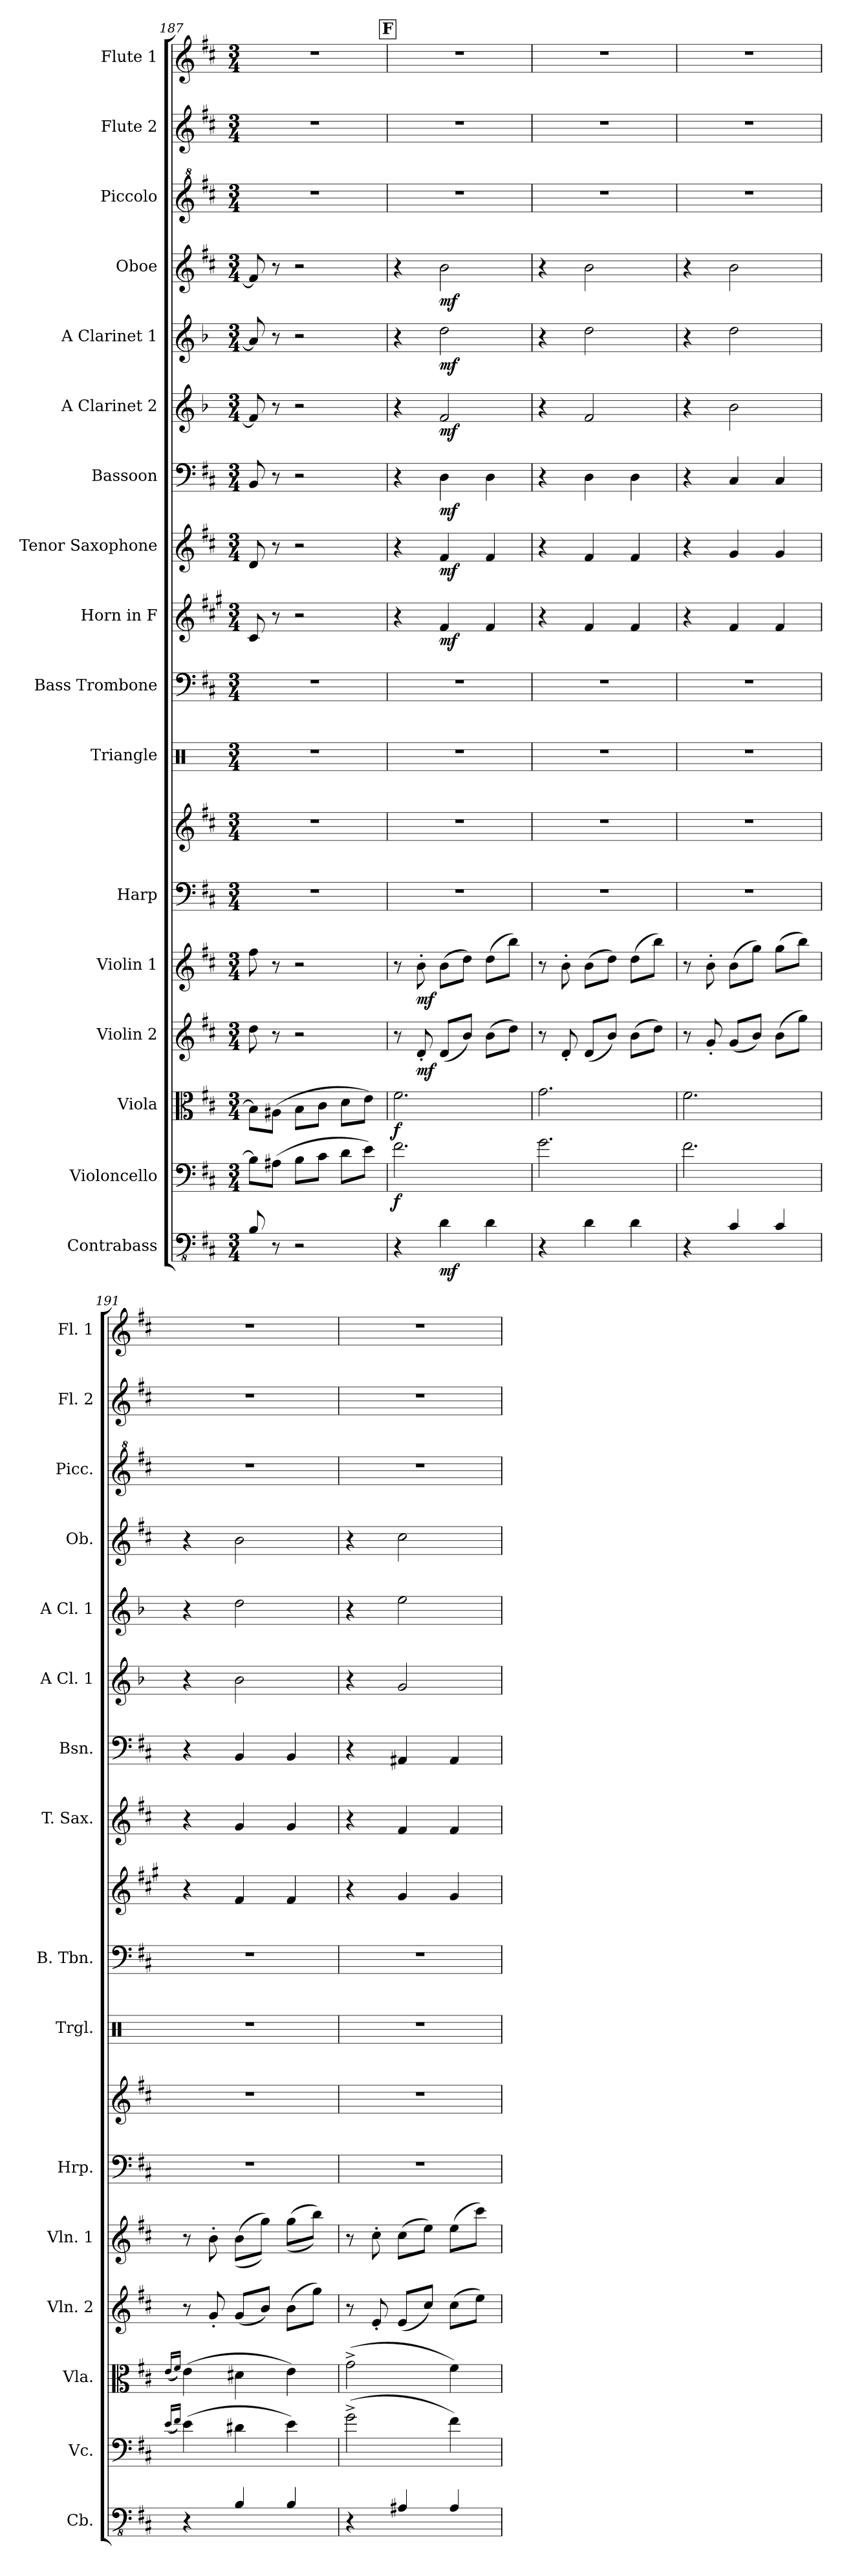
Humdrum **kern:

**kern	**dynam	**kern	**dynam	**kern	**dynam	**kern	**dynam	**kern	**dynam	**kern	**kern	**kern	**kern	**kern	**dynam	**kern	**dynam	**kern	**dynam	**kern	**dynam	**kern	**dynam	**kern	**dynam	**kern	**kern	**kern
*part17	*part17	*part16	*part16	*part15	*part15	*part14	*part14	*part13	*part13	*part12	*part12	*part11	*part10	*part9	*part9	*part8	*part8	*part7	*part7	*part6	*part6	*part5	*part5	*part4	*part4	*part3	*part2	*part1
*staff18	*staff18	*staff17	*staff17	*staff16	*staff16	*staff15	*staff15	*staff14	*staff14	*staff13	*staff12	*staff11	*staff10	*staff9	*staff9	*staff8	*staff8	*staff7	*staff7	*staff6	*staff6	*staff5	*staff5	*staff4	*staff4	*staff3	*staff2	*staff1
*I"Contrabass	*	*I"Violoncello	*	*I"Viola	*	*I"Violin 2	*	*I"Violin 1	*	*I"Harp	*	*I"Triangle	*I"Bass Trombone	*I"Horn in F	*	*I"Tenor Saxophone	*	*I"Bassoon	*	*I"A Clarinet 2	*	*I"A Clarinet 1	*	*I"Oboe	*	*I"Piccolo	*I"Flute 2	*I"Flute 1
*I'Cb.	*	*I'Vc.	*	*I'Vla.	*	*I'Vln. 2	*	*I'Vln. 1	*	*I'Hrp.	*	*I'Trgl.	*I'B. Tbn.	*	*	*I'T. Sax.	*	*I'Bsn.	*	*I'A Cl. 1	*	*I'A Cl. 1	*	*I'Ob.	*	*I'Picc.	*I'Fl. 2	*I'Fl. 1
*clefFv4	*	*clefF4	*	*clefC3	*	*clefG2	*	*clefG2	*	*clefF4	*clefG2	*clefX	*clefF4	*clefG2	*	*clefG2	*	*clefF4	*	*clefG2	*	*clefG2	*	*clefG2	*	*clefG^2	*clefG2	*clefG2
*ITrd7c12	*	*	*	*	*	*	*	*	*	*	*	*	*	*ITrd4c7	*	*ITrd8c14	*	*	*	*ITrd2c3	*	*ITrd2c3	*	*	*	*ITrd-7c-12	*	*
*k[f#c#]	*	*k[f#c#]	*	*k[f#c#]	*	*k[f#c#]	*	*k[f#c#]	*	*k[f#c#]	*k[f#c#]	*k[]	*k[f#c#]	*k[f#c#]	*	*k[f#c#]	*	*k[f#c#]	*	*k[f#c#]	*	*k[f#c#]	*	*k[f#c#]	*	*k[f#c#]	*k[f#c#]	*k[f#c#]
*M3/4	*	*M3/4	*	*M3/4	*	*M3/4	*	*M3/4	*	*M3/4	*M3/4	*M3/4	*M3/4	*M3/4	*	*M3/4	*	*M3/4	*	*M3/4	*	*M3/4	*	*M3/4	*	*M3/4	*M3/4	*M3/4
=187	=187	=187	=187	=187	=187	=187	=187	=187	=187	=187	=187	=187	=187	=187	=187	=187	=187	=187	=187	=187	=187	=187	=187	=187	=187	=187	=187	=187
8BBB/	.	8B\L]	.	8B\L]	.	8dd\	.	8ff#\	.	2.r	2.r	2.r	2.r	8F#/	.	8D/	.	8BB/	.	8d/]	.	8f#/]	.	8f#/]	.	2.r	2.r	2.r
8r	.	(8A#X\J	.	(8A#X\J	.	8r	.	8r	.	.	.	.	.	8r	.	8r	.	8r	.	8r	.	8r	.	8r	.	.	.	.
2r	.	8B\L	.	8B\L	.	2r	.	2r	.	.	.	.	.	2r	.	2r	.	2r	.	2r	.	2r	.	2r	.	.	.	.
.	.	8c#\J	.	8c#\J	.	.	.	.	.	.	.	.	.	.	.	.	.	.	.	.	.	.	.	.	.	.	.	.
.	.	8d\L	.	8d\L	.	.	.	.	.	.	.	.	.	.	.	.	.	.	.	.	.	.	.	.	.	.	.	.
.	.	8e\J)	.	8e\J)	.	.	.	.	.	.	.	.	.	.	.	.	.	.	.	.	.	.	.	.	.	.	.	.
!!LO:REH:place=s1:a:B:fs=14:t=F
=188	=188	=188	=188	=188	=188	=188	=188	=188	=188	=188	=188	=188	=188	=188	=188	=188	=188	=188	=188	=188	=188	=188	=188	=188	=188	=188	=188	=188
!	!	!	!LO:DY:b	!	!LO:DY:b	!	!	!	!	!	!	!	!	!	!	!	!	!	!	!	!	!	!	!	!	!	!	!
4r	.	2.f#\	f	2.f#\	f	8r	.	8r	.	2.r	2.r	2.r	2.r	4r	.	4r	.	4r	.	4r	.	4r	.	4r	.	2.r	2.r	2.r
!	!	!	!	!	!	!	!LO:DY:b	!	!LO:DY:b	!	!	!	!	!	!	!	!	!	!	!	!	!	!	!	!	!	!	!
.	.	.	.	.	.	8d'/	mf	8b'\	mf	.	.	.	.	.	.	.	.	.	.	.	.	.	.	.	.	.	.	.
!	!LO:DY:b	!	!	!	!	!	!	!	!	!	!	!	!	!	!LO:DY:b	!	!LO:DY:b	!	!LO:DY:b	!	!LO:DY:b	!	!LO:DY:b	!	!LO:DY:b	!	!	!
4DD\	mf	.	.	.	.	(8d/L	.	(8b\L	.	.	.	.	.	4B/	mf	4F#/	mf	4D\	mf	2d/	mf	2b\	mf	2b\	mf	.	.	.
.	.	.	.	.	.	8b/J)	.	8dd\J)	.	.	.	.	.	.	.	.	.	.	.	.	.	.	.	.	.	.	.	.
4DD\	.	.	.	.	.	(8b\L	.	(8dd\L	.	.	.	.	.	4B/	.	4F#/	.	4D\	.	.	.	.	.	.	.	.	.	.
.	.	.	.	.	.	8dd\J)	.	8bb\J)	.	.	.	.	.	.	.	.	.	.	.	.	.	.	.	.	.	.	.	.
=189	=189	=189	=189	=189	=189	=189	=189	=189	=189	=189	=189	=189	=189	=189	=189	=189	=189	=189	=189	=189	=189	=189	=189	=189	=189	=189	=189	=189
4r	.	2.g\	.	2.g\	.	8r	.	8r	.	2.r	2.r	2.r	2.r	4r	.	4r	.	4r	.	4r	.	4r	.	4r	.	2.r	2.r	2.r
.	.	.	.	.	.	8d'/	.	8b'\	.	.	.	.	.	.	.	.	.	.	.	.	.	.	.	.	.	.	.	.
4DD\	.	.	.	.	.	(8d/L	.	(8b\L	.	.	.	.	.	4B/	.	4F#/	.	4D\	.	2d/	.	2b\	.	2b\	.	.	.	.
.	.	.	.	.	.	8b/J)	.	8dd\J)	.	.	.	.	.	.	.	.	.	.	.	.	.	.	.	.	.	.	.	.
4DD\	.	.	.	.	.	(8b\L	.	(8dd\L	.	.	.	.	.	4B/	.	4F#/	.	4D\	.	.	.	.	.	.	.	.	.	.
.	.	.	.	.	.	8dd\J)	.	8bb\J)	.	.	.	.	.	.	.	.	.	.	.	.	.	.	.	.	.	.	.	.
=190	=190	=190	=190	=190	=190	=190	=190	=190	=190	=190	=190	=190	=190	=190	=190	=190	=190	=190	=190	=190	=190	=190	=190	=190	=190	=190	=190	=190
4r	.	2.f#\	.	2.f#\	.	8r	.	8r	.	2.r	2.r	2.r	2.r	4r	.	4r	.	4r	.	4r	.	4r	.	4r	.	2.r	2.r	2.r
.	.	.	.	.	.	8g'/	.	8b'\	.	.	.	.	.	.	.	.	.	.	.	.	.	.	.	.	.	.	.	.
4CC#/	.	.	.	.	.	(8g/L	.	(8b\L	.	.	.	.	.	4B/	.	4G/	.	4C#/	.	2g\	.	2b\	.	2b\	.	.	.	.
.	.	.	.	.	.	8b/J)	.	8gg\J)	.	.	.	.	.	.	.	.	.	.	.	.	.	.	.	.	.	.	.	.
4CC#/	.	.	.	.	.	(8b\L	.	(8gg\L	.	.	.	.	.	4B/	.	4G/	.	4C#/	.	.	.	.	.	.	.	.	.	.
.	.	.	.	.	.	8gg\J)	.	8bb\J)	.	.	.	.	.	.	.	.	.	.	.	.	.	.	.	.	.	.	.	.
=191	=191	=191	=191	=191	=191	=191	=191	=191	=191	=191	=191	=191	=191	=191	=191	=191	=191	=191	=191	=191	=191	=191	=191	=191	=191	=191	=191	=191
.	.	(16qe/LL	.	(16qe/LL	.	.	.	.	.	.	.	.	.	.	.	.	.	.	.	.	.	.	.	.	.	.	.	.
.	.	16qf#/JJ)	.	16qf#/JJ)	.	.	.	.	.	.	.	.	.	.	.	.	.	.	.	.	.	.	.	.	.	.	.	.
4r	.	(4e\	.	(4e\	.	8r	.	8r	.	2.r	2.r	2.r	2.r	4r	.	4r	.	4r	.	4r	.	4r	.	4r	.	2.r	2.r	2.r
.	.	.	.	.	.	8g'/	.	8b'\	.	.	.	.	.	.	.	.	.	.	.	.	.	.	.	.	.	.	.	.
4BBB/	.	4d#X\	.	4d#X\	.	(8g/L	.	((8b\L	.	.	.	.	.	4B/	.	4G/	.	4BB/	.	2g\	.	2b\	.	2b\	.	.	.	.
.	.	.	.	.	.	8b/J)	.	8gg\J))	.	.	.	.	.	.	.	.	.	.	.	.	.	.	.	.	.	.	.	.
4BBB/	.	4e\)	.	4e\)	.	(8b\L	.	((8gg\L	.	.	.	.	.	4B/	.	4G/	.	4BB/	.	.	.	.	.	.	.	.	.	.
.	.	.	.	.	.	8gg\J)	.	8bb\J))	.	.	.	.	.	.	.	.	.	.	.	.	.	.	.	.	.	.	.	.
=192	=192	=192	=192	=192	=192	=192	=192	=192	=192	=192	=192	=192	=192	=192	=192	=192	=192	=192	=192	=192	=192	=192	=192	=192	=192	=192	=192	=192
4r	.	(2g^\	.	(2g^\	.	8r	.	8r	.	2.r	2.r	2.r	2.r	4r	.	4r	.	4r	.	4r	.	4r	.	4r	.	2.r	2.r	2.r
.	.	.	.	.	.	8e'/	.	8cc#'\	.	.	.	.	.	.	.	.	.	.	.	.	.	.	.	.	.	.	.	.
4AAA#X/	.	.	.	.	.	(8e/L	.	(8cc#\L	.	.	.	.	.	4c#/	.	4F#/	.	4AA#X/	.	2e/	.	2cc#\	.	2cc#\	.	.	.	.
.	.	.	.	.	.	8cc#/J)	.	8ee\J)	.	.	.	.	.	.	.	.	.	.	.	.	.	.	.	.	.	.	.	.
4AAA#/	.	4f#\)	.	4f#\)	.	(8cc#\L	.	(8ee\L	.	.	.	.	.	4c#/	.	4F#/	.	4AA#/	.	.	.	.	.	.	.	.	.	.
.	.	.	.	.	.	8ee\J)	.	8ccc#\J)	.	.	.	.	.	.	.	.	.	.	.	.	.	.	.	.	.	.	.	.
=	=	=	=	=	=	=	=	=	=	=	=	=	=	=	=	=	=	=	=	=	=	=	=	=	=	=	=	=
*-	*-	*-	*-	*-	*-	*-	*-	*-	*-	*-	*-	*-	*-	*-	*-	*-	*-	*-	*-	*-	*-	*-	*-	*-	*-	*-	*-	*-
